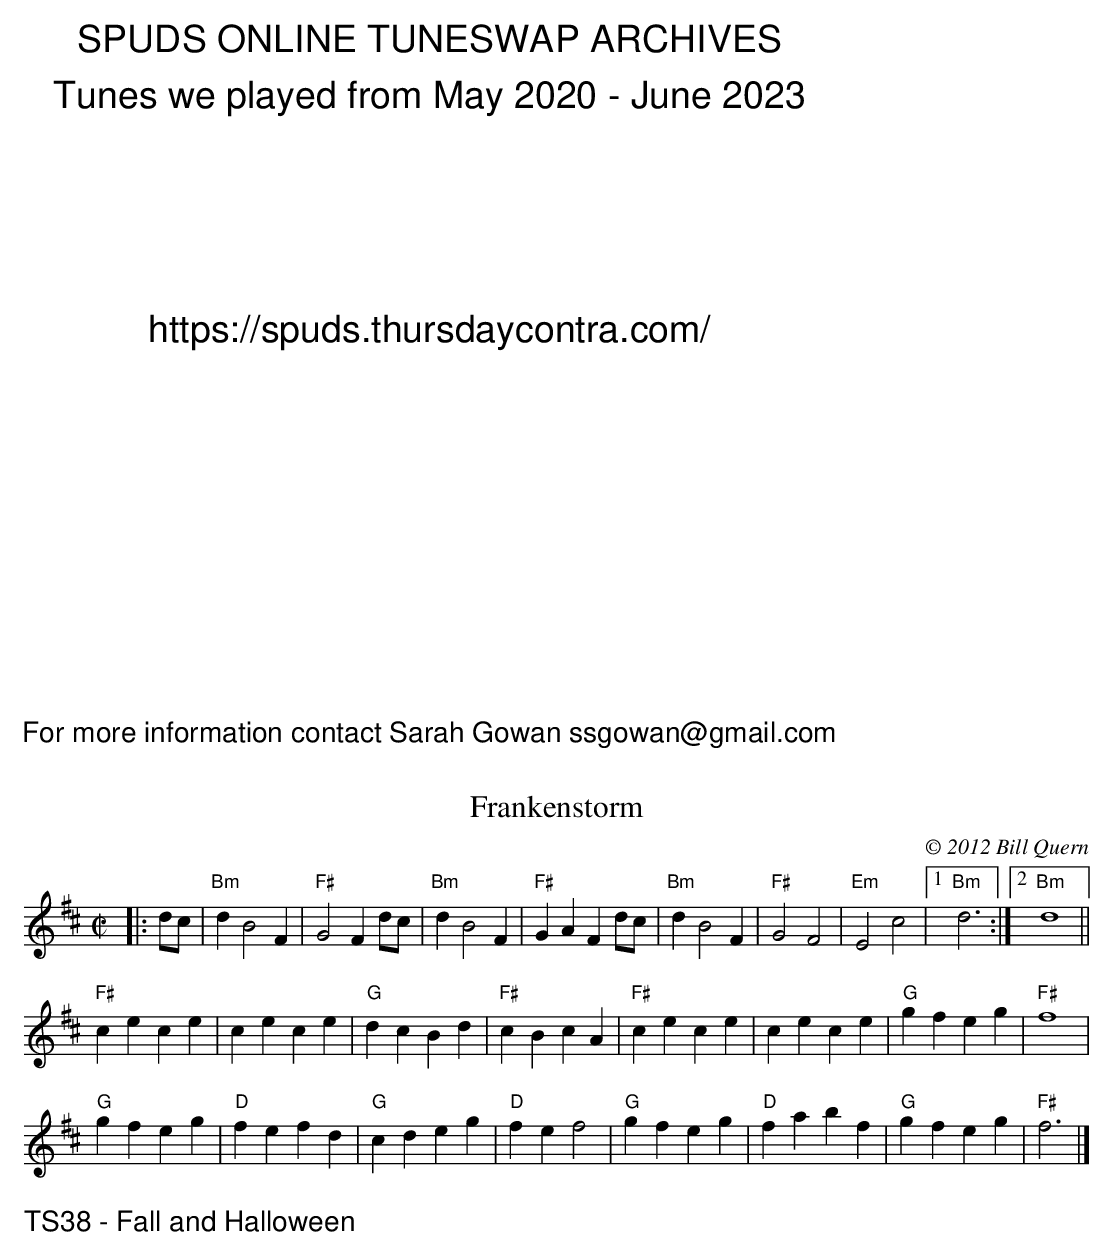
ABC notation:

X:1
T:Frankenstorm
C:© 2012 Bill Quern
M:C|
L:1/8
K:Bm
|:dc|"Bm"d2B4F2|"F#"G4F2dc|"Bm"d2B4F2|"F#"G2A2F2dc|\
"Bm"d2B4F2|"F#"G4F4|"Em"E4c4|1"Bm"d6:|2"Bm"d8||
"F#"c2e2 c2e2| c2e2 c2e2|"G"d2c2B2d2| "F#"c2B2c2A2|\
"F#"c2e2 c2e2| c2e2 c2e2|"G"g2f2e2g2| "F#"f8|
"G"g2f2e2g2| "D"f2e2f2d2|"G"c2d2e2g2| "D"f2e2f4|\
"G"g2f2e2g2| "D"f2a2b2f2|"G"g2f2e2g2| "F#"f6|]
